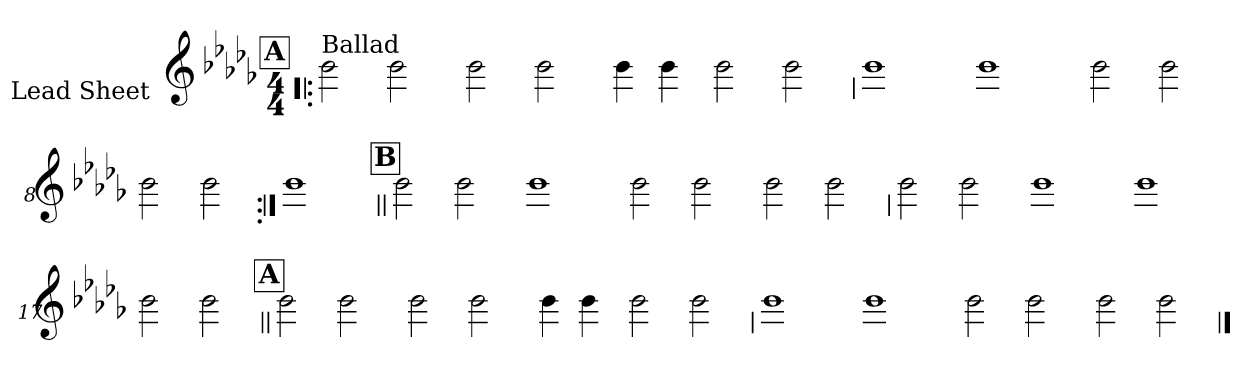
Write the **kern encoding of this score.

**kern
*part1
*staff1
*I"Lead Sheet
*stria0
*clefG2
*k[b-e-a-d-g-]
*b-:
*M4/4
!!LO:REH:place=s1:a:t=A
=1!|:
!LO:TX:a:t=Ballad
2b-
2b-
=2-
2b-
2b-
=3-
4b-
4b-
=4-
2b-
2b-
!!LO:LB:g=z
=5
1b-
=6-
1b-
=7-
2b-
2b-
=8-
2b-
2b-
!!LO:LB:g=z
=9:|!
1b-
!!LO:LB:g=z
!!LO:REH:place=s1:a:t=B
=10||
2b-
2b-
=11-
1b-
=12-
2b-
2b-
=13-
2b-
2b-
!!LO:LB:g=z
=14
2b-
2b-
=15-
1b-
=16-
1b-
=17-
2b-
2b-
!!LO:LB:g=z
!!LO:REH:place=s1:a:t=A
=18||
2b-
2b-
=19-
2b-
2b-
=20-
4b-
4b-
=21-
2b-
2b-
!!LO:LB:g=z
=22
1b-
=23-
1b-
=24-
2b-
2b-
=25-
2b-
2b-
==
*-
